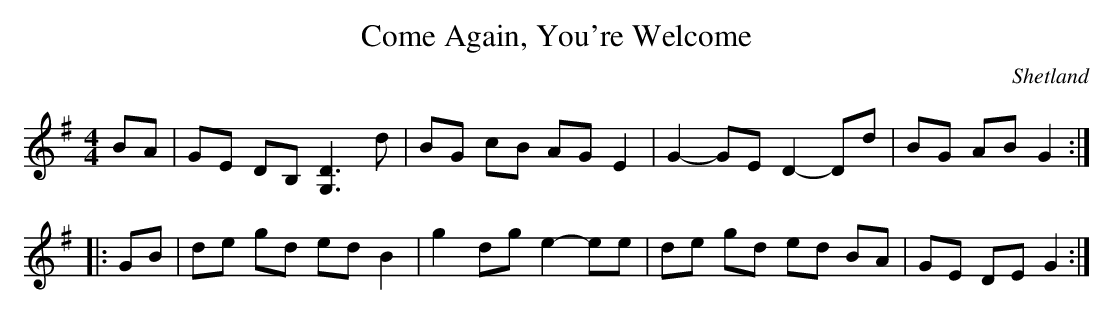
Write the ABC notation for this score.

X:1
T:Come Again, You're Welcome
M:4/4
O:Shetland
K:G major
BA |\
GE DB, [D3G,3]d | BG cB AG E2 | \
G2-GE D2-Dd | BG AB G2 :|
|:GB |\
de gd ed B2 | g2 dg e2-ee | \
de gd ed BA | GE DE G2 :|
